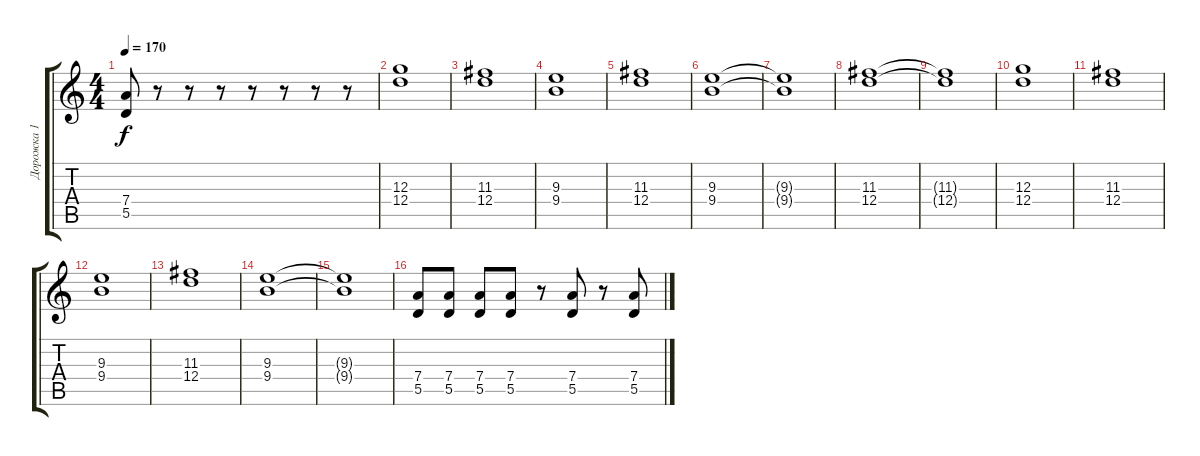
\track ("Дорожка 1" "Дорожка 1") {instrument distortionguitar}
\staff {score tabs}
\tuning (E4 B3 G3 D3 A2 E2) {hide}
\ts (4 4)
\tempo 170
\clef g2
\ks c
(7.4 5.5).8{dy f} r.8 r.8 r.8 r.8 r.8 r.8 r.8 |
(12.3 12.4).1{instrument electricguitarjazz} |
(11.3 12.4).1 |
(9.3 9.4).1 |
(11.3 12.4).1 |
(9.3 9.4).1 |
(9.3{t} 9.4{t}).1 |
(11.3 12.4).1 |
(11.3{t} 12.4{t}).1 |
(12.3 12.4).1{instrument electricguitarjazz} |
(11.3 12.4).1 |
(9.3 9.4).1 |
(11.3 12.4).1 |
(9.3 9.4).1 |
(9.3{t} 9.4{t}).1 |
(7.4 5.5).8{volume 13 instrument distortionguitar} (7.4 5.5).8 (7.4 5.5).8 (7.4 5.5).8 r.8 (7.4 5.5).8 r.8 (7.4 5.5).8
